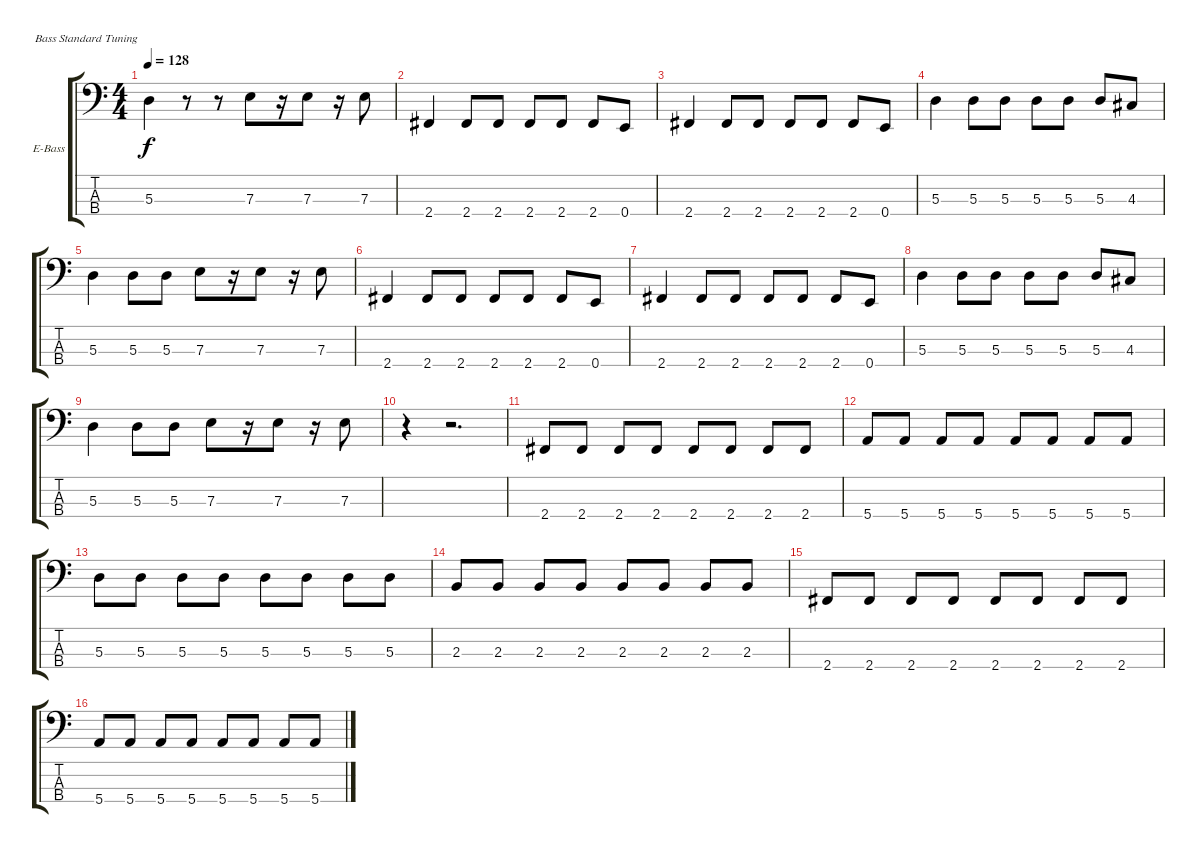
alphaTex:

\bracketExtendMode groupsimilarinstruments
\firstSystemTrackNameOrientation horizontal
\otherSystemsTrackNameOrientation horizontal
\track ("Bass" "E-Bass") {instrument electricbasspick}
\staff {score tabs}
\tuning (G2 D2 A1 E1)
\ts (4 4)
\tempo 128
\clef f4
\ks c
5.3.4{dy f} r.8 r.8 7.3.8 r.16 7.3.8 r.16 7.3.8 |
2.4.4 2.4.8 2.4.8 2.4.8 2.4.8 2.4.8 0.4.8 |
2.4.4 2.4.8 2.4.8 2.4.8 2.4.8 2.4.8 0.4.8 |
5.3.4 5.3.8 5.3.8 5.3.8 5.3.8 5.3.8 4.3.8 |
5.3.4 5.3.8 5.3.8 7.3.8 r.16 7.3.8 r.16 7.3.8 |
2.4.4 2.4.8 2.4.8 2.4.8 2.4.8 2.4.8 0.4.8 |
2.4.4 2.4.8 2.4.8 2.4.8 2.4.8 2.4.8 0.4.8 |
5.3.4 5.3.8 5.3.8 5.3.8 5.3.8 5.3.8 4.3.8 |
5.3.4 5.3.8 5.3.8 7.3.8 r.16 7.3.8 r.16 7.3.8 |
r.4 r.2{d} |
2.4.8 2.4.8 2.4.8 2.4.8 2.4.8 2.4.8 2.4.8 2.4.8 |
5.4.8 5.4.8 5.4.8 5.4.8 5.4.8 5.4.8 5.4.8 5.4.8 |
5.3.8 5.3.8 5.3.8 5.3.8 5.3.8 5.3.8 5.3.8 5.3.8 |
2.3.8 2.3.8 2.3.8 2.3.8 2.3.8 2.3.8 2.3.8 2.3.8 |
2.4.8 2.4.8 2.4.8 2.4.8 2.4.8 2.4.8 2.4.8 2.4.8 |
5.4.8 5.4.8 5.4.8 5.4.8 5.4.8 5.4.8 5.4.8 5.4.8
